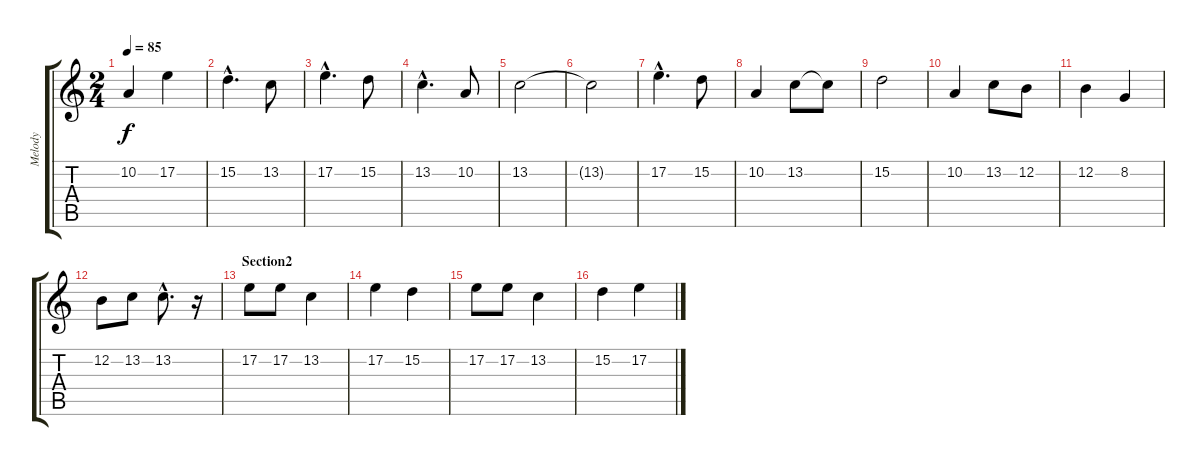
\track ("Melody" "Melody") {instrument piccolo}
\staff {score tabs}
\tuning (E4 B3 G3 D3 A2 E2) {hide}
\ts (2 4)
\tempo 85
\clef g2
\ks c
10.2.4{dy f} 17.2.4 |
15.2{hac}.4{d} 13.2.8 |
17.2{hac}.4{d} 15.2.8 |
13.2{hac}.4{d} 10.2.8 |
13.2.2 |
13.2{t}.2 |
17.2{hac}.4{d} 15.2.8 |
10.2.4 13.2.8 13.2{t}.8 |
15.2.2 |
10.2.4 13.2.8 12.2.8 |
12.2.4 8.2.4 |
12.2.8 13.2.8 13.2{hac}.8{d} r.16 |
\section ("" "Section2")
17.2.8{instrument clarinet} 17.2.8 13.2.4 |
17.2.4 15.2.4 |
17.2.8 17.2.8 13.2.4 |
15.2.4 17.2.4
